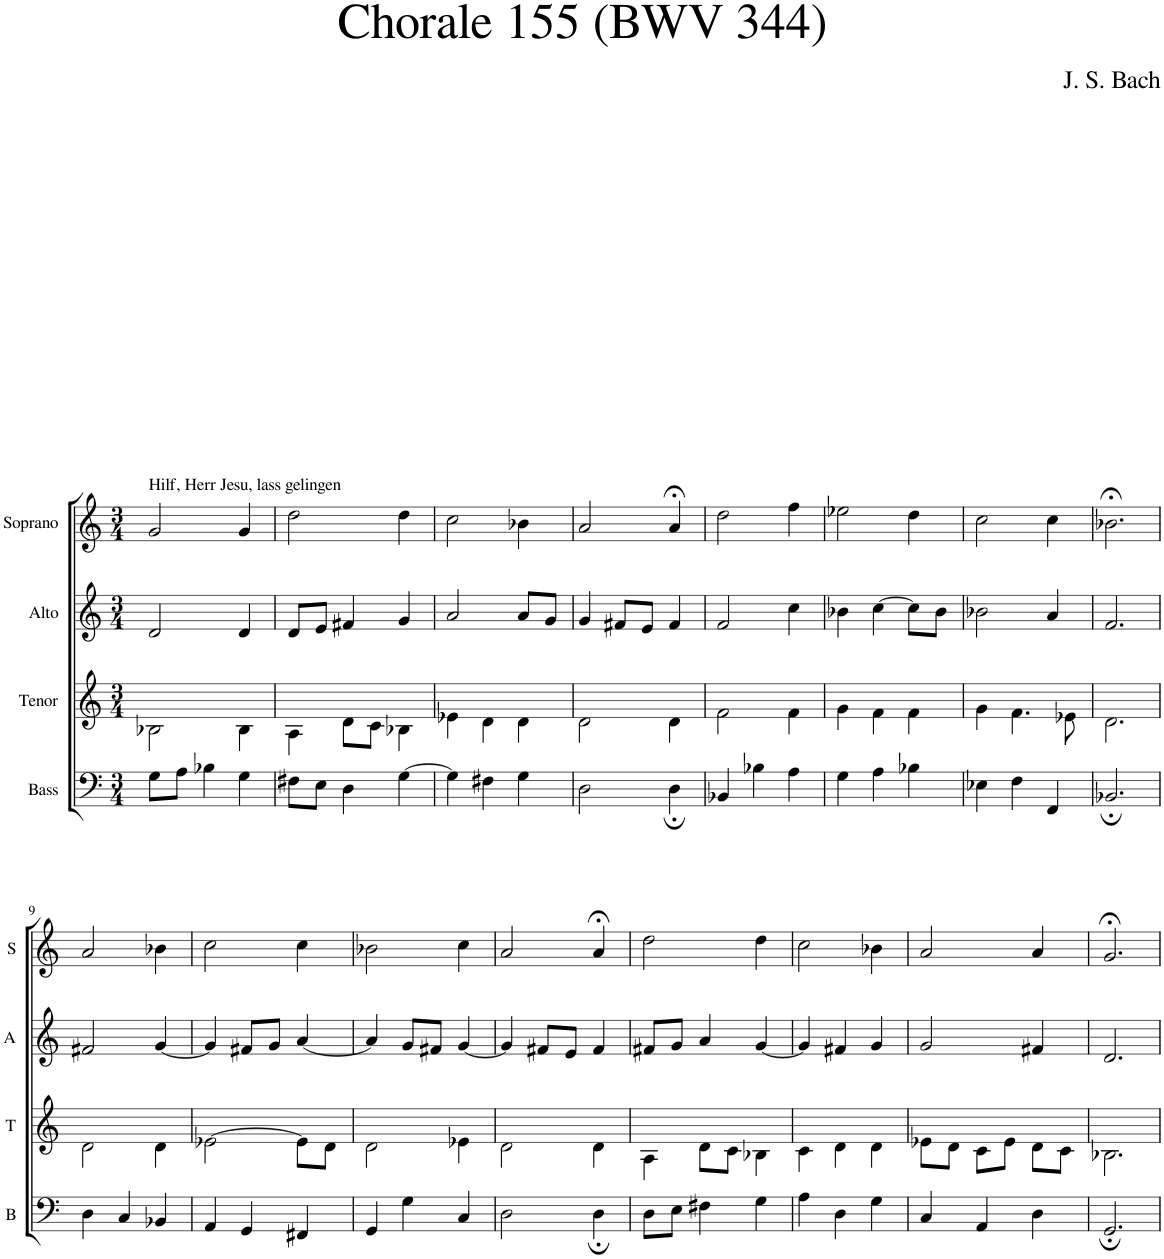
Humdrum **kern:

**kern	**kern	**kern	**kern
*part4	*part3	*part2	*part1
*staff4	*staff3	*staff2	*staff1
*I"Bass	*I"Tenor	*I"Alto	*I"Soprano
*I'B	*I'T	*I'A	*I'S
*clefF4	*clefG2	*clefG2	*clefG2
*k[]	*k[]	*k[]	*k[]
*M3/4	*M3/4	*M3/4	*M3/4
=1	=1	=1	=1
!	!	!	!LO:TX:a:t=Hilf, Herr Jesu, lass gelingen
8G\L	2B-X\	2d/	2g/
8A\J	.	.	.
4B-X\	.	.	.
4G\	4B-\	4d/	4g/
=2	=2	=2	=2
8F#X\L	4A\	8d/L	2dd\
8E\J	.	8e/J	.
4D\	8d\L	4f#X/	.
.	8c\J	.	.
[4G\	4B-X\	4g/	4dd\
=3	=3	=3	=3
4G\]	4e-X\	2a/	2cc\
4F#X\	4d\	.	.
4G\	4d\	8a/L	4b-X\
.	.	8g/J	.
=4	=4	=4	=4
2D\	2d\	4g/	2a/
.	.	8f#X/L	.
.	.	8e/J	.
4D;\	4d\	4f#/	4a;</
=5	=5	=5	=5
4BB-X/	2f\	2f/	2dd\
4B-X\	.	.	.
4A\	4f\	4cc\	4ff\
=6	=6	=6	=6
4G\	4g\	4b-X\	2ee-X\
4A\	4f\	[4cc\	.
4B-X\	4f\	8cc\L]	4dd\
.	.	8b-\J	.
=7	=7	=7	=7
4E-X\	4g\	2b-X\	2cc\
4F\	4.f\	.	.
4FF/	.	4a/	4cc\
.	8e-X\	.	.
=8	=8	=8	=8
2.BB-X;/	2.d\	2.f/	2.b-X;<\
!!LO:LB:g=z
=9	=9	=9	=9
4D\	2d\	2f#X/	2a/
4C/	.	.	.
4BB-X/	4d\	[4g/	4b-X\
=10	=10	=10	=10
4AA/	[2e-X\	4g/]	2cc\
4GG/	.	8f#X/L	.
.	.	8g/J	.
4FF#X/	8e-\L]	[4a/	4cc\
.	8d\J	.	.
=11	=11	=11	=11
4GG/	2d\	4a/]	2b-X\
4G\	.	8g/L	.
.	.	8f#X/J	.
4C/	4e-X\	[4g/	4cc\
=12	=12	=12	=12
2D\	2d\	4g/]	2a/
.	.	8f#X/L	.
.	.	8e/J	.
4D;\	4d\	4f#/	4a;</
=13	=13	=13	=13
8D\L	4A\	8f#X/L	2dd\
8E\J	.	8g/J	.
4F#X\	8d\L	4a/	.
.	8c\J	.	.
4G\	4B-X\	[4g/	4dd\
=14	=14	=14	=14
4A\	4c\	4g/]	2cc\
4D\	4d\	4f#X/	.
4G\	4d\	4g/	4b-X\
=15	=15	=15	=15
4C/	8e-X\L	2g/	2a/
.	8d\J	.	.
4AA/	8c\L	.	.
.	8e-\J	.	.
4D\	8d\L	4f#X/	4a/
.	8c\J	.	.
=16	=16	=16	=16
2.GG;/	2.B-X\	2.d/	2.g;</
=	=	=	=
*-	*-	*-	*-
